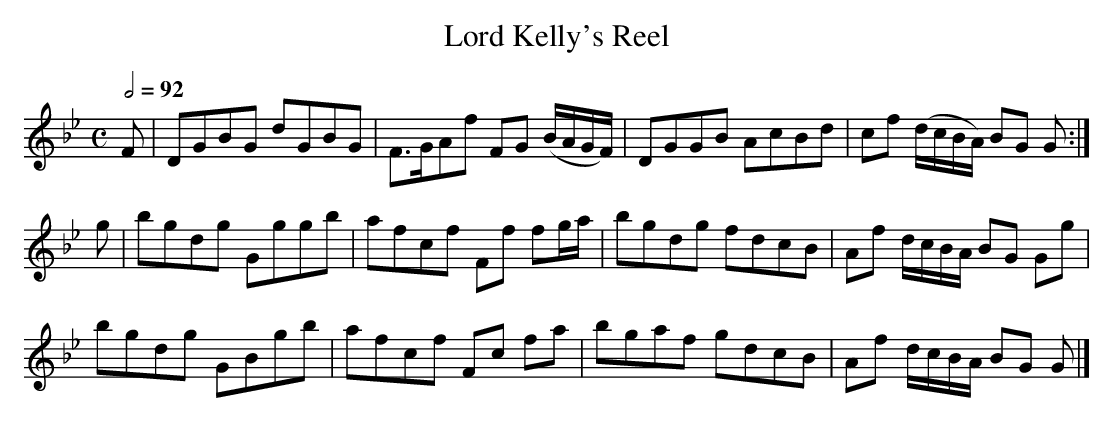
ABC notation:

X:1
T:Lord Kelly's Reel
M:C
L:1/8
Q:1/2=92
K:GMin
F|DGBG dGBG|F>GAf FG (B/A/G/F/)|DGGB AcBd|cf (d/c/B/A/) BG G:|
g|bgdg Gggb|afcf  Ff  fg/a/    |bgdg fdcB|Af  d/c/B/A/  BG Gg|
  bgdg GBgb|afcf  Fc  fa       |bgaf gdcB|Af  d/c/B/A/  BG G|]

While that tune uses an Italian harmonic progression inspired by Corelli,
it still leaves out the sixth to fit the dorian/minor hexatonic scale.
Many fiddle tunes of this period have a similar structure, and for some
reason I don't understand nearly all of them are in G minor or were
first published in that key.

The innovations of the nineteenth century that now feature in every
Scottish dance band's repertoire - like "Gaelic waltzes" and polkas -
were harder to assimilate.  Some are older traditional tunes given
new rhythms: others are impossible to adapt to scales with gaps or
non-diatonic modes, like these tunes with sections in different keys
and key changes within sections as well:
